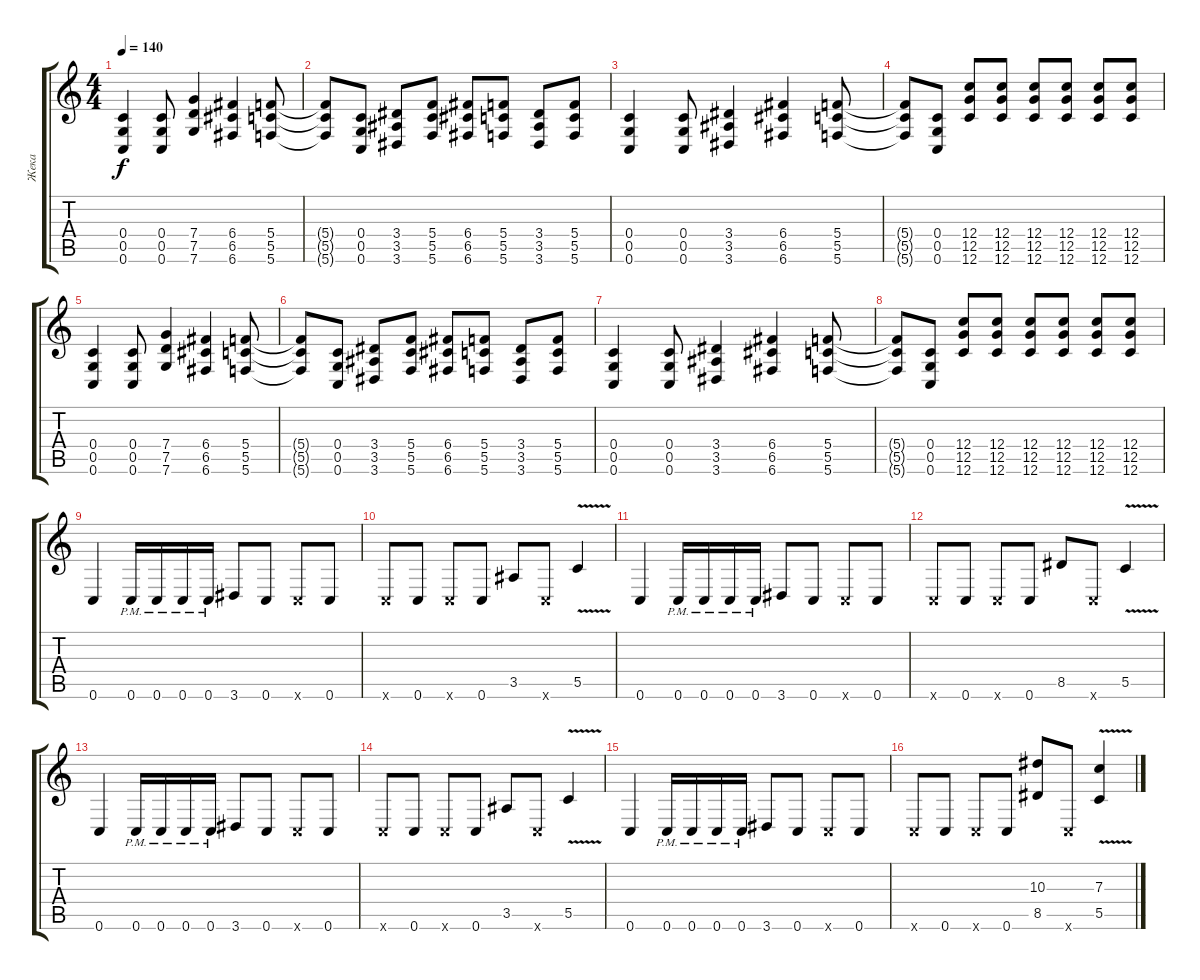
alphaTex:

\track ("Жека" "Жека") {instrument overdrivenguitar}
\staff {score tabs}
\tuning (D4 A3 F3 C3 G2 C2) {hide}
\ts (4 4)
\tempo 140
\clef g2
\ks c
(0.4 0.5 0.6).4{dy f} (0.4 0.5 0.6).8 (7.4 7.5 7.6).4 (6.4 6.5 6.6).4 (5.4 5.5 5.6).8 |
(5.4{t} 5.5{t} 5.6{t}).8 (0.4 0.5 0.6).8 (3.4 3.5 3.6).8 (5.4 5.5 5.6).8 (6.4 6.5 6.6).8 (5.4 5.5 5.6).8 (3.4 3.5 3.6).8 (5.4 5.5 5.6).8 |
(0.4 0.5 0.6).4 (0.4 0.5 0.6).8 (3.4 3.5 3.6).4 (6.4 6.5 6.6).4 (5.4 5.5 5.6).8 |
(5.4{t} 5.5{t} 5.6{t}).8 (0.4 0.5 0.6).8 (12.4 12.5 12.6).8 (12.4 12.5 12.6).8 (12.4 12.5 12.6).8 (12.4 12.5 12.6).8 (12.4 12.5 12.6).8 (12.4 12.5 12.6).8 |
(0.4 0.5 0.6).4 (0.4 0.5 0.6).8 (7.4 7.5 7.6).4 (6.4 6.5 6.6).4 (5.4 5.5 5.6).8 |
(5.4{t} 5.5{t} 5.6{t}).8 (0.4 0.5 0.6).8 (3.4 3.5 3.6).8 (5.4 5.5 5.6).8 (6.4 6.5 6.6).8 (5.4 5.5 5.6).8 (3.4 3.5 3.6).8 (5.4 5.5 5.6).8 |
(0.4 0.5 0.6).4 (0.4 0.5 0.6).8 (3.4 3.5 3.6).4 (6.4 6.5 6.6).4 (5.4 5.5 5.6).8 |
(5.4{t} 5.5{t} 5.6{t}).8 (0.4 0.5 0.6).8 (12.4 12.5 12.6).8 (12.4 12.5 12.6).8 (12.4 12.5 12.6).8 (12.4 12.5 12.6).8 (12.4 12.5 12.6).8 (12.4 12.5 12.6).8 |
0.6.4 0.6{pm}.16 0.6{pm}.16 0.6{pm}.16 0.6{pm}.16 3.6.8 0.6.8 0.6{x}.8 0.6.8 |
0.6{x}.8 0.6.8 0.6{x}.8 0.6.8 3.5.8 0.6{x}.8 5.5{v}.4 |
0.6.4 0.6{pm}.16 0.6{pm}.16 0.6{pm}.16 0.6{pm}.16 3.6.8 0.6.8 0.6{x}.8 0.6.8 |
0.6{x}.8 0.6.8 0.6{x}.8 0.6.8 8.5.8 0.6{x}.8 5.5{v}.4 |
0.6.4 0.6{pm}.16 0.6{pm}.16 0.6{pm}.16 0.6{pm}.16 3.6.8 0.6.8 0.6{x}.8 0.6.8 |
0.6{x}.8 0.6.8 0.6{x}.8 0.6.8 3.5.8 0.6{x}.8 5.5{v}.4 |
0.6.4 0.6{pm}.16 0.6{pm}.16 0.6{pm}.16 0.6{pm}.16 3.6.8 0.6.8 0.6{x}.8 0.6.8 |
0.6{x}.8 0.6.8 0.6{x}.8 0.6.8 (10.3 8.5).8 0.6{x}.8 (7.3 5.5{v}).4
